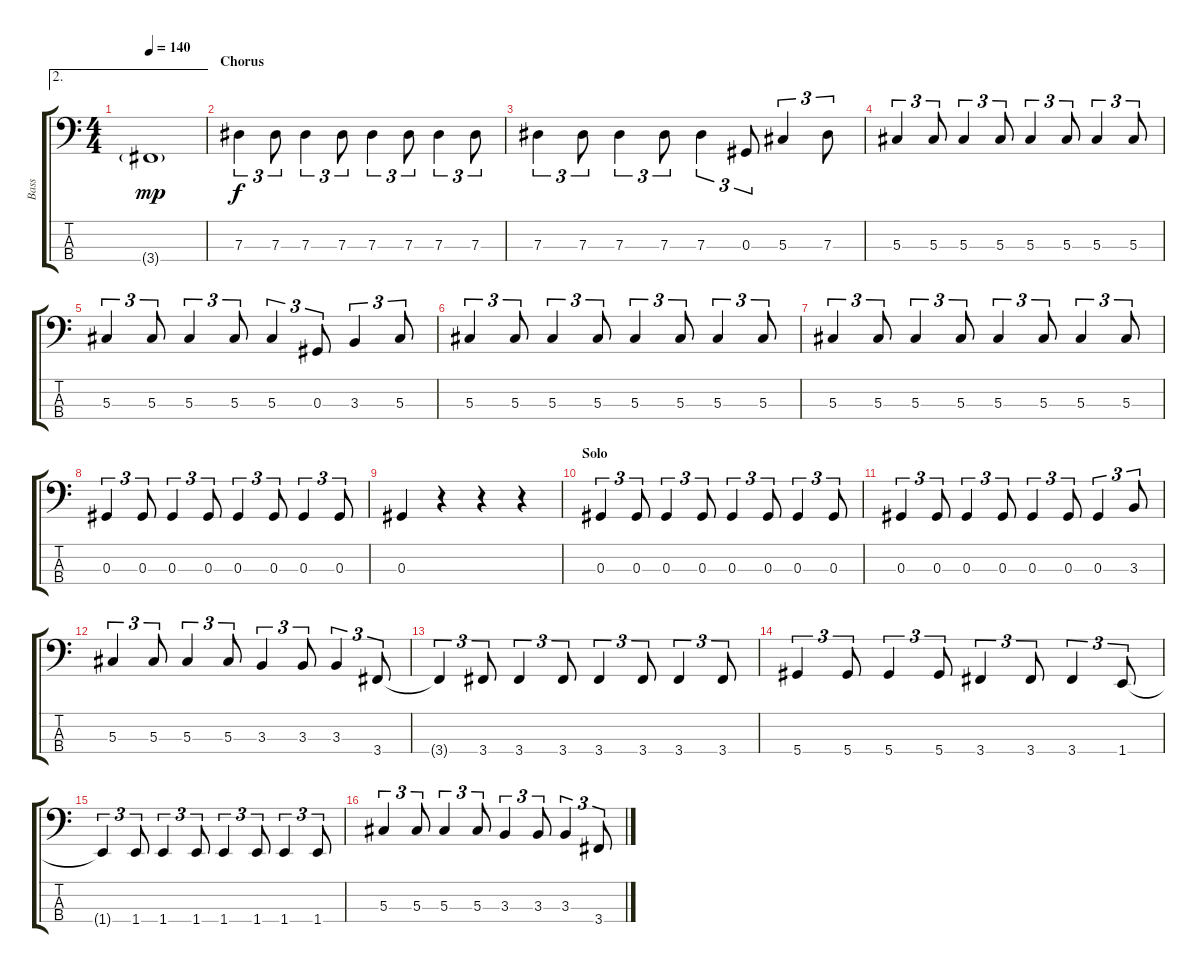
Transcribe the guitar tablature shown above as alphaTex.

\track ("Bass" "Bass") {instrument electricbasspick}
\staff {score tabs}
\tuning (Gb2 Db2 Ab1 Eb1) {hide}
\ae 2
\ts (4 4)
\tempo 140
\clef f4
\ks c
3.4{g}.1{dy mp} |
\section ("" "Chorus")
7.3.4{tu (3 2) dy f} 7.3.8{tu (3 2)} 7.3.4{tu (3 2)} 7.3.8{tu (3 2)} 7.3.4{tu (3 2)} 7.3.8{tu (3 2)} 7.3.4{tu (3 2)} 7.3.8{tu (3 2)} |
7.3.4{tu (3 2)} 7.3.8{tu (3 2)} 7.3.4{tu (3 2)} 7.3.8{tu (3 2)} 7.3.4{tu (3 2)} 0.3.8{tu (3 2)} 5.3.4{tu (3 2)} 7.3.8{tu (3 2)} |
5.3.4{tu (3 2)} 5.3.8{tu (3 2)} 5.3.4{tu (3 2)} 5.3.8{tu (3 2)} 5.3.4{tu (3 2)} 5.3.8{tu (3 2)} 5.3.4{tu (3 2)} 5.3.8{tu (3 2)} |
5.3.4{tu (3 2)} 5.3.8{tu (3 2)} 5.3.4{tu (3 2)} 5.3.8{tu (3 2)} 5.3.4{tu (3 2)} 0.3.8{tu (3 2)} 3.3.4{tu (3 2)} 5.3.8{tu (3 2)} |
5.3.4{tu (3 2)} 5.3.8{tu (3 2)} 5.3.4{tu (3 2)} 5.3.8{tu (3 2)} 5.3.4{tu (3 2)} 5.3.8{tu (3 2)} 5.3.4{tu (3 2)} 5.3.8{tu (3 2)} |
5.3.4{tu (3 2)} 5.3.8{tu (3 2)} 5.3.4{tu (3 2)} 5.3.8{tu (3 2)} 5.3.4{tu (3 2)} 5.3.8{tu (3 2)} 5.3.4{tu (3 2)} 5.3.8{tu (3 2)} |
0.3.4{tu (3 2)} 0.3.8{tu (3 2)} 0.3.4{tu (3 2)} 0.3.8{tu (3 2)} 0.3.4{tu (3 2)} 0.3.8{tu (3 2)} 0.3.4{tu (3 2)} 0.3.8{tu (3 2)} |
0.3.4 r.4 r.4 r.4 |
\section ("" "Solo")
0.3.4{tu (3 2)} 0.3.8{tu (3 2)} 0.3.4{tu (3 2)} 0.3.8{tu (3 2)} 0.3.4{tu (3 2)} 0.3.8{tu (3 2)} 0.3.4{tu (3 2)} 0.3.8{tu (3 2)} |
0.3.4{tu (3 2)} 0.3.8{tu (3 2)} 0.3.4{tu (3 2)} 0.3.8{tu (3 2)} 0.3.4{tu (3 2)} 0.3.8{tu (3 2)} 0.3.4{tu (3 2)} 3.3.8{tu (3 2)} |
5.3.4{tu (3 2)} 5.3.8{tu (3 2)} 5.3.4{tu (3 2)} 5.3.8{tu (3 2)} 3.3.4{tu (3 2)} 3.3.8{tu (3 2)} 3.3.4{tu (3 2)} 3.4.8{tu (3 2)} |
3.4{t}.4{tu (3 2)} 3.4.8{tu (3 2)} 3.4.4{tu (3 2)} 3.4.8{tu (3 2)} 3.4.4{tu (3 2)} 3.4.8{tu (3 2)} 3.4.4{tu (3 2)} 3.4.8{tu (3 2)} |
5.4.4{tu (3 2)} 5.4.8{tu (3 2)} 5.4.4{tu (3 2)} 5.4.8{tu (3 2)} 3.4.4{tu (3 2)} 3.4.8{tu (3 2)} 3.4.4{tu (3 2)} 1.4.8{tu (3 2)} |
1.4{t}.4{tu (3 2)} 1.4.8{tu (3 2)} 1.4.4{tu (3 2)} 1.4.8{tu (3 2)} 1.4.4{tu (3 2)} 1.4.8{tu (3 2)} 1.4.4{tu (3 2)} 1.4.8{tu (3 2)} |
5.3.4{tu (3 2)} 5.3.8{tu (3 2)} 5.3.4{tu (3 2)} 5.3.8{tu (3 2)} 3.3.4{tu (3 2)} 3.3.8{tu (3 2)} 3.3.4{tu (3 2)} 3.4.8{tu (3 2)}
